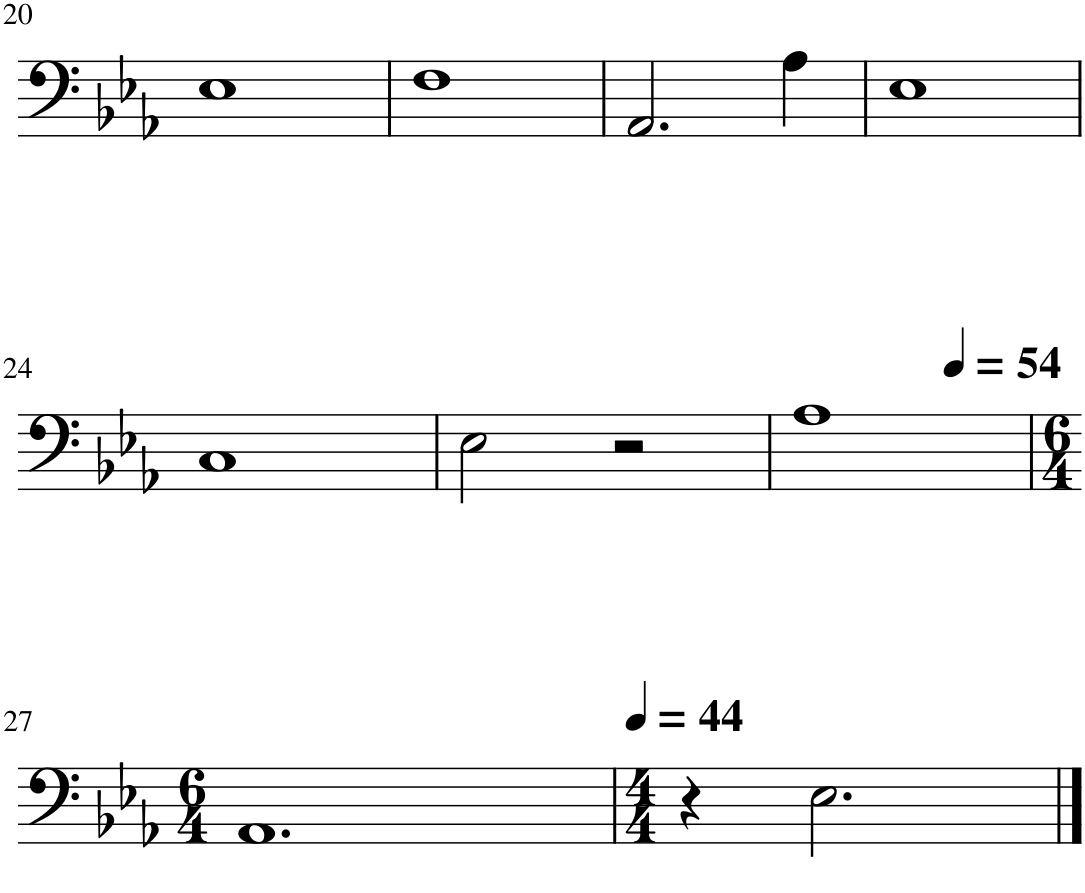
**kern
*part1
*staff1
*I"Basse
*I'B.
!!LO:PB:g=z
*clefF4
*k[b-e-a-]
*M4/4
=20
1E-
=21
1F
=22
2.AA-/
4A-\
=23
1E-
!!LO:LB:g=z
=24
1C
=25
2E-\
2r
=26
*^
1A-	4ryy
*MM54	*
.	2.ryy
*v	*v
!!LO:LB:g=z
=27
*M6/4
1.AA-
=28
*M4/4
*MM44
4r
2.E-\
==
*-
